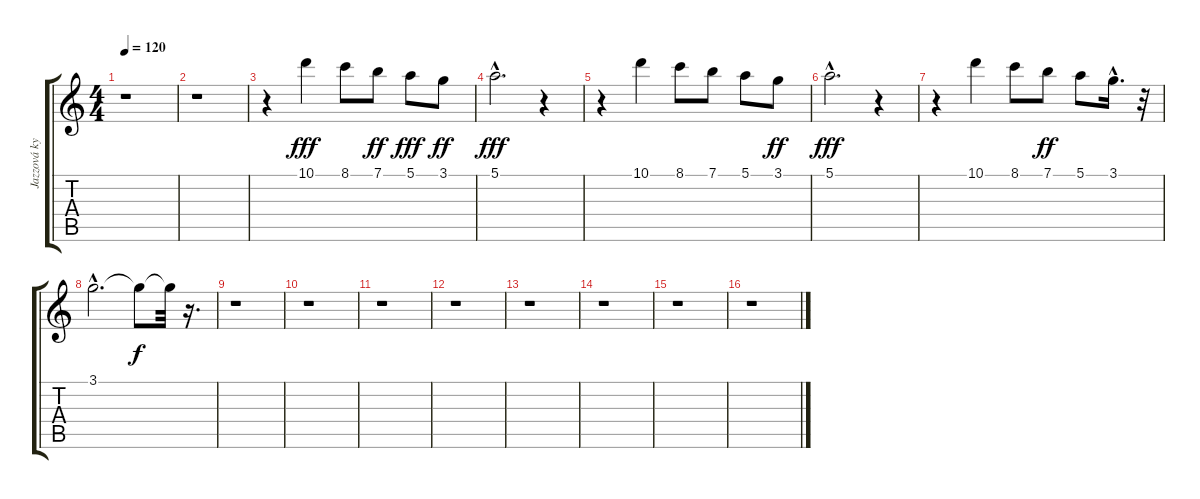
\track ("Jazzová kytara" "Jazzová ky") {instrument electricguitarjazz}
\staff {score tabs}
\tuning (E4 B3 G3 D3 A2 E2) {hide}
\ts (4 4)
\tempo 120
\clef g2
\ks c
r.1{dy fff} |
r.1 |
r.4 10.1.4 8.1.8 7.1.8{dy ff} 5.1.8{dy fff} 3.1.8{dy ff} |
5.1{hac}.2{d dy fff} r.4 |
r.4 10.1.4 8.1.8 7.1.8 5.1.8 3.1.8{dy ff} |
5.1{hac}.2{d dy fff} r.4 |
r.4 10.1.4 8.1.8 7.1.8{dy ff} 5.1.8 3.1{hac}.16{d} r.32 |
3.1{hac}.2{d} 3.1{t}.8{dy f} 3.1{t}.32 r.16{d} |
r.1 |
r.1 |
r.1 |
r.1 |
r.1 |
r.1 |
r.1 |
r.1
